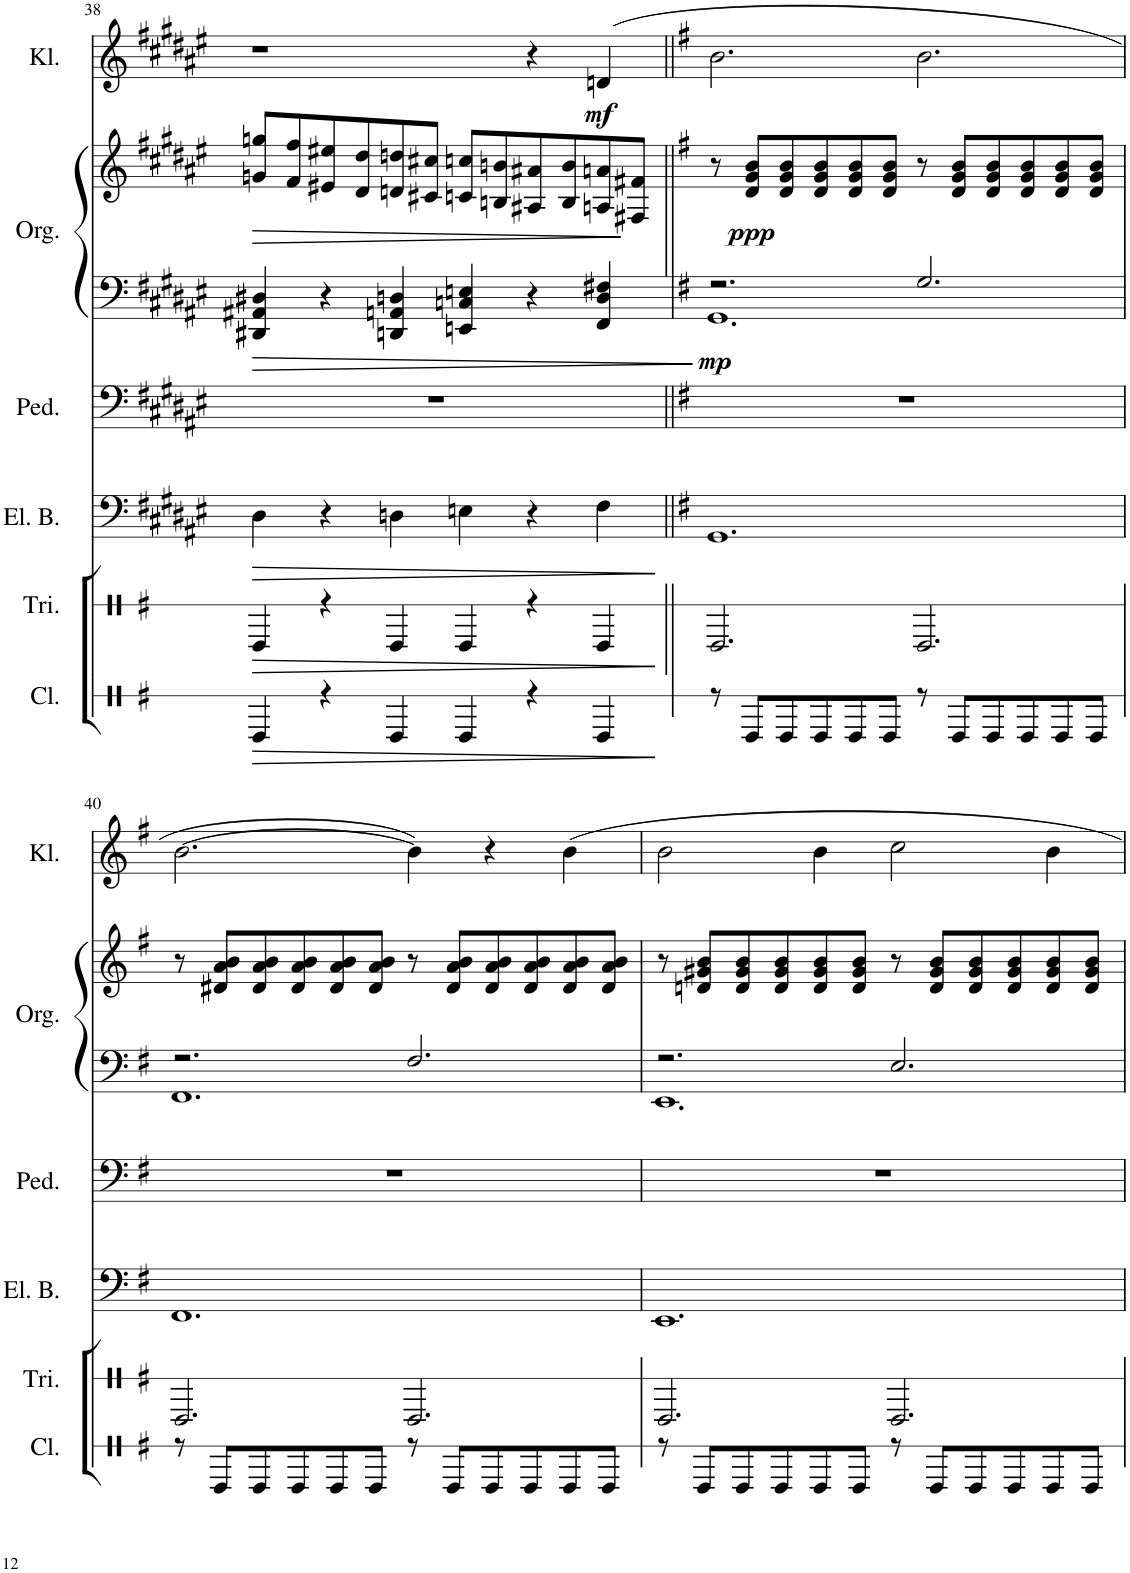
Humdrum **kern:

**kern	**dynam	**kern	**dynam	**kern	**dynam	**kern	**kern	**kern	**dynam	**kern	**dynam
*part6	*part6	*part5	*part5	*part4	*part4	*part3	*part2	*part2	*part2	*part1	*part1
*staff7	*staff7	*staff6	*staff6	*staff5	*staff5	*staff4	*staff3	*staff2	*staff2/3	*staff1	*staff1
*I"Claves	*	*I"Triangel	*	*I"Electric Bass	*	*I"Org. Pedal	*I"Orgel	*	*	*I"Klarinette	*
*I'Cl.	*	*I'Tri.	*	*I'El. B.	*	*I'Ped.	*I'Org.	*	*	*I'Kl.	*
!!LO:PB:g=z
*clefX	*	*clefX	*	*clefF4	*	*clefF4	*clefF4	*clefG2	*	*clefG2	*
*Trd1c2	*	*	*	*	*	*	*	*	*	*Trd1c2	*
*k[f#]	*	*k[f#]	*	*k[f#c#g#d#a#e#]	*	*k[f#c#g#d#a#e#]	*k[f#c#g#d#a#e#]	*k[f#c#g#d#a#e#]	*	*k[f#c#g#d#a#e#]	*
*	*	*	*	*F#:	*	*F#:	*F#:	*F#:	*	*F#:	*
*M6/4	*	*M6/4	*	*M6/4	*	*M6/4	*M6/4	*M6/4	*	*M6/4	*
=38	=38	=38	=38	=38	=38	=38	=38	=38	=38	=38	=38
!	!LO:HP:b	!	!LO:HP:b	!	!LO:HP:b	!	!	!	!LO:HP:b	!	!
4e/	>	4e/	>	4D#\	>	1.r	4DD#X/ 4AA#X/ 4D#X/	8gn/ 8ggn/L	>	1r	.
.	.	.	.	.	.	.	.	8f#/ 8ff#/	.	.	.
4r	.	4r	.	4r	.	.	4r	8e#X/ 8ee#X/	.	.	.
.	.	.	.	.	.	.	.	8d#/ 8dd#/	.	.	.
4e/	.	4e/	.	4Dn\	.	.	4DDn/ 4AAn/ 4Dn/	8dn/ 8ddn/	.	.	.
.	.	.	.	.	.	.	.	8c#X/ 8cc#X/J	.	.	.
4e/	.	4e/	.	4En\	.	.	4EEn/ 4Cn/ 4En/	8cn/ 8ccn/L	.	.	.
.	.	.	.	.	.	.	.	8Bn/ 8bn/	.	.	.
4r	.	4r	.	4r	.	.	4r	8A#X/ 8a#X/	.	4r	.
.	.	.	.	.	.	.	.	8B/ 8b/	.	.	.
!	!	!	!	!	!	!	!	!	!	!	!LO:DY:b
4e/	.	4e/	.	4F#\	.	.	4FF#/ 4D/ 4F#X/	8An/ 8an/	.	(4dn/	mf
.	.	.	.	.	.	.	.	8F#X/ 8f#X/J	]	.	.
.	]	.	]	.	]	.	.	.	.	.	.
=39||	=39||	=39||	=39||	=39||	=39||	=39||	=39||	=39||	=39||	=39||	=39||
*	*	*	*	*k[f#]	*	*k[f#]	*k[f#]	*k[f#]	*	*k[f#]	*
*	*	*	*	*G:	*	*G:	*G:	*G:	*	*G:	*
*	*	*	*	*	*	*	*^	*	*	*	*
!	!	!	!	!	!	!	!	!	!	!LO:DY:b=2	!	!
8r	.	2.e/	.	1.GG	.	1.r	2.r	1.GG	8r	mp	2.b\	.
!	!	!	!	!	!	!	!	!	!	!LO:DY:b	!	!
8e/L	.	.	.	.	.	.	.	.	8d/ 8g/ 8b/L	ppp	.	.
8e/	.	.	.	.	.	.	.	.	8d/ 8g/ 8b/	.	.	.
8e/	.	.	.	.	.	.	.	.	8d/ 8g/ 8b/	.	.	.
8e/	.	.	.	.	.	.	.	.	8d/ 8g/ 8b/	.	.	.
8e/J	.	.	.	.	.	.	.	.	8d/ 8g/ 8b/J	.	.	.
8r	.	2.e/	.	.	.	.	2.G/	.	8r	.	2.b\	.
8e/L	.	.	.	.	.	.	.	.	8d/ 8g/ 8b/L	.	.	.
8e/	.	.	.	.	.	.	.	.	8d/ 8g/ 8b/	.	.	.
8e/	.	.	.	.	.	.	.	.	8d/ 8g/ 8b/	.	.	.
8e/	.	.	.	.	.	.	.	.	8d/ 8g/ 8b/	.	.	.
8e/J	.	.	.	.	.	.	.	.	8d/ 8g/ 8b/J	.	.	.
!!LO:LB:g=z
=40	=40	=40	=40	=40	=40	=40	=40	=40	=40	=40	=40	=40
8r	.	2.e/	.	1.FF#	.	1.r	2.r	1.FF#	8r	.	[2.b\	.
8e/L	.	.	.	.	.	.	.	.	8d#X/ 8a/ 8b/L	.	.	.
8e/	.	.	.	.	.	.	.	.	8d#/ 8a/ 8b/	.	.	.
8e/	.	.	.	.	.	.	.	.	8d#/ 8a/ 8b/	.	.	.
8e/	.	.	.	.	.	.	.	.	8d#/ 8a/ 8b/	.	.	.
8e/J	.	.	.	.	.	.	.	.	8d#/ 8a/ 8b/J	.	.	.
8r	.	2.e/	.	.	.	.	2.F#/	.	8r	.	4b\])	.
8e/L	.	.	.	.	.	.	.	.	8d#/ 8a/ 8b/L	.	.	.
8e/	.	.	.	.	.	.	.	.	8d#/ 8a/ 8b/	.	4r	.
8e/	.	.	.	.	.	.	.	.	8d#/ 8a/ 8b/	.	.	.
8e/	.	.	.	.	.	.	.	.	8d#/ 8a/ 8b/	.	4b\	.
8e/J	.	.	.	.	.	.	.	.	8d#/ 8a/ 8b/J	.	.	.
=41	=41	=41	=41	=41	=41	=41	=41	=41	=41	=41	=41	=41
8r	.	2.e/	.	1.EE	.	1.r	2.r	1.EE	8r	.	2b\	.
8e/L	.	.	.	.	.	.	.	.	8dn/ 8g#X/ 8b/L	.	.	.
8e/	.	.	.	.	.	.	.	.	8d/ 8g#/ 8b/	.	.	.
8e/	.	.	.	.	.	.	.	.	8d/ 8g#/ 8b/	.	.	.
8e/	.	.	.	.	.	.	.	.	8d/ 8g#/ 8b/	.	4b\	.
8e/J	.	.	.	.	.	.	.	.	8d/ 8g#/ 8b/J	.	.	.
8r	.	2.e/	.	.	.	.	2.E/	.	8r	.	2cc\	.
8e/L	.	.	.	.	.	.	.	.	8d/ 8g#/ 8b/L	.	.	.
8e/	.	.	.	.	.	.	.	.	8d/ 8g#/ 8b/	.	.	.
8e/	.	.	.	.	.	.	.	.	8d/ 8g#/ 8b/	.	.	.
8e/	.	.	.	.	.	.	.	.	8d/ 8g#/ 8b/	.	4b\	.
8e/J	.	.	.	.	.	.	.	.	8d/ 8g#/ 8b/J	.	.	.
*	*	*	*	*	*	*	*v	*v	*	*	*	*
=	=	=	=	=	=	=	=	=	=	=	=
*-	*-	*-	*-	*-	*-	*-	*-	*-	*-	*-	*-
